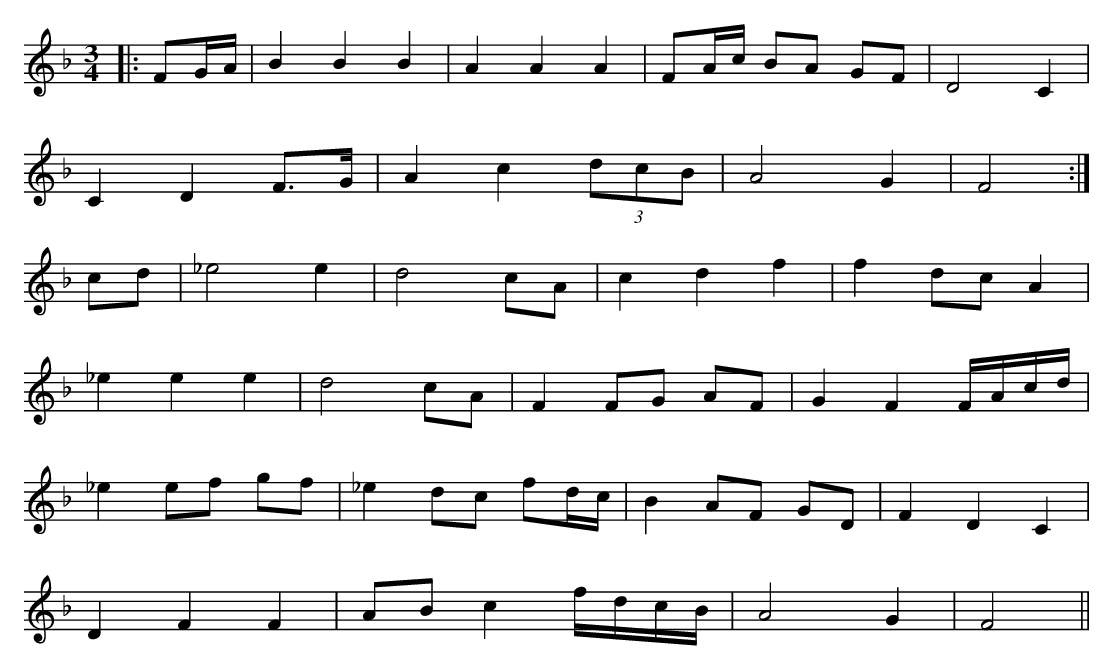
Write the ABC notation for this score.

X:1
M:3/4
K:F
|:FG/A/|B2B2B2|A2A2A2|FA/c/ BA GF|D4 C2|
C2D2 F>G|A2c2 (3dcB|A4G2|F4:|
cd|_e4 e2|d4 cA|c2d2f2|f2 dc A2|
_e2 e2e2|d4 cA|F2 FG AF|G2F2 F/A/c/d/|
_e2 ef gf|_e2 dc fd/c/|B2 AF GD|F2D2C2|
D2F2F2|AB c2 f/d/c/B/|A4 G2|F4||
